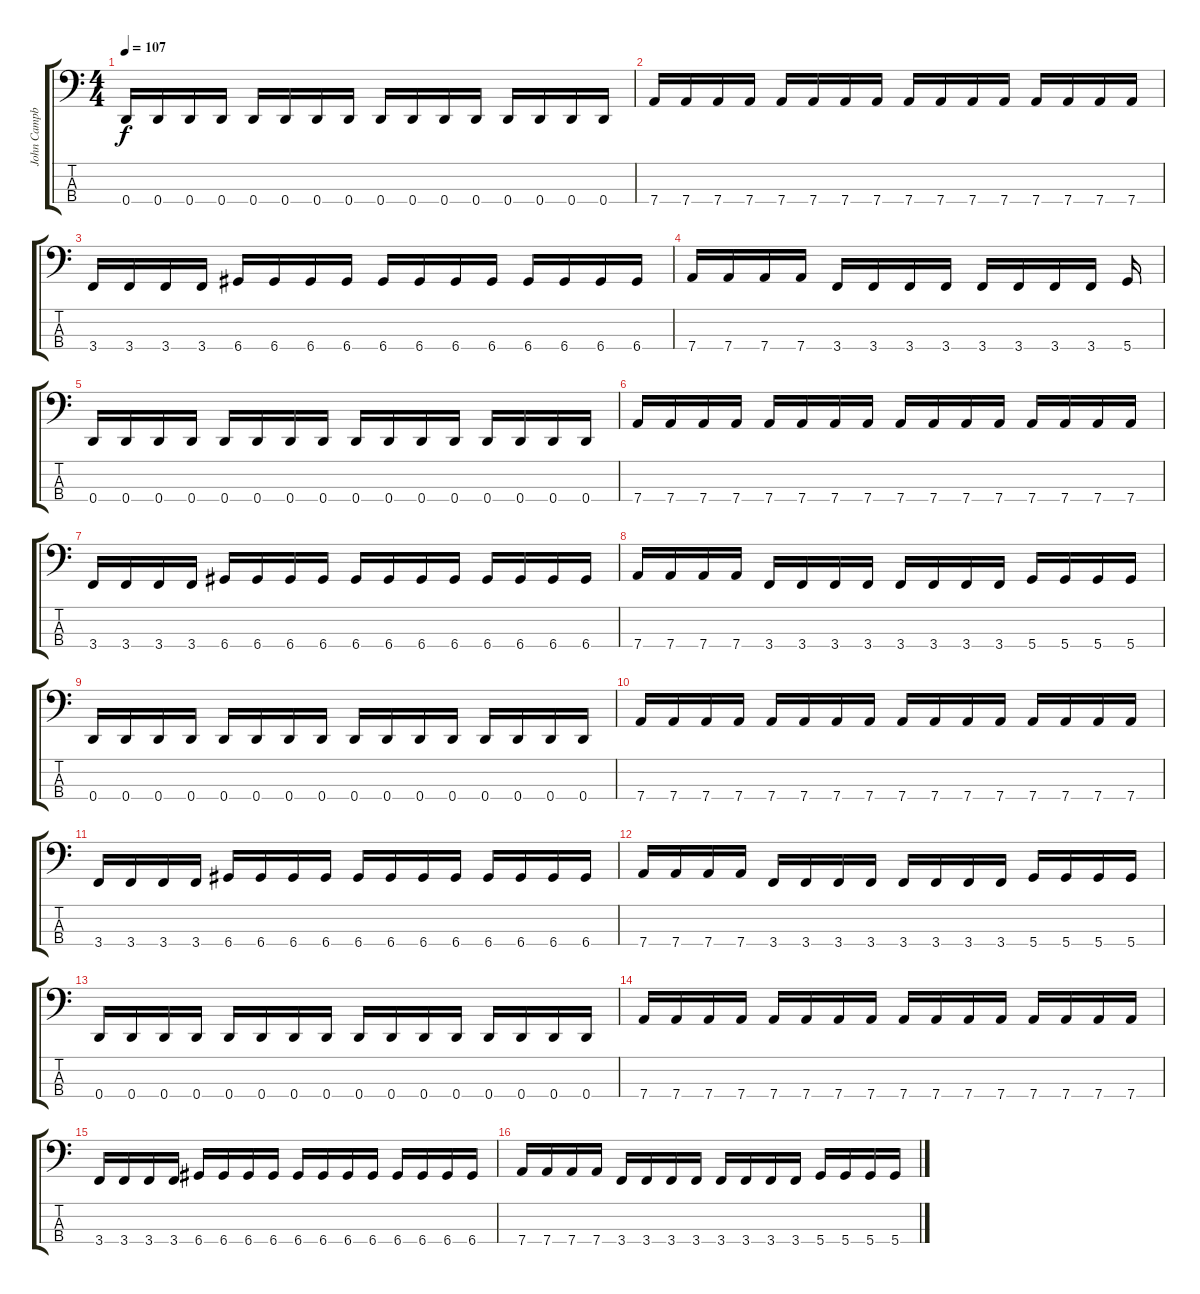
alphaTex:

\track ("John Campbell" "John Campb") {instrument electricbasspick}
\staff {score tabs}
\tuning (G2 D2 A1 D1) {hide}
\ts (4 4)
\tempo 107
\clef f4
\ks c
0.4.16{dy f} 0.4.16 0.4.16 0.4.16 0.4.16 0.4.16 0.4.16 0.4.16 0.4.16 0.4.16 0.4.16 0.4.16 0.4.16 0.4.16 0.4.16 0.4.16 |
7.4.16 7.4.16 7.4.16 7.4.16 7.4.16 7.4.16 7.4.16 7.4.16 7.4.16 7.4.16 7.4.16 7.4.16 7.4.16 7.4.16 7.4.16 7.4.16 |
3.4.16 3.4.16 3.4.16 3.4.16 6.4.16 6.4.16 6.4.16 6.4.16 6.4.16 6.4.16 6.4.16 6.4.16 6.4.16 6.4.16 6.4.16 6.4.16 |
7.4.16 7.4.16 7.4.16 7.4.16 3.4.16 3.4.16 3.4.16 3.4.16 3.4.16 3.4.16 3.4.16 3.4.16 5.4.16 |
0.4.16 0.4.16 0.4.16 0.4.16 0.4.16 0.4.16 0.4.16 0.4.16 0.4.16 0.4.16 0.4.16 0.4.16 0.4.16 0.4.16 0.4.16 0.4.16 |
7.4.16 7.4.16 7.4.16 7.4.16 7.4.16 7.4.16 7.4.16 7.4.16 7.4.16 7.4.16 7.4.16 7.4.16 7.4.16 7.4.16 7.4.16 7.4.16 |
3.4.16 3.4.16 3.4.16 3.4.16 6.4.16 6.4.16 6.4.16 6.4.16 6.4.16 6.4.16 6.4.16 6.4.16 6.4.16 6.4.16 6.4.16 6.4.16 |
7.4.16 7.4.16 7.4.16 7.4.16 3.4.16 3.4.16 3.4.16 3.4.16 3.4.16 3.4.16 3.4.16 3.4.16 5.4.16 5.4.16 5.4.16 5.4.16 |
0.4.16 0.4.16 0.4.16 0.4.16 0.4.16 0.4.16 0.4.16 0.4.16 0.4.16 0.4.16 0.4.16 0.4.16 0.4.16 0.4.16 0.4.16 0.4.16 |
7.4.16 7.4.16 7.4.16 7.4.16 7.4.16 7.4.16 7.4.16 7.4.16 7.4.16 7.4.16 7.4.16 7.4.16 7.4.16 7.4.16 7.4.16 7.4.16 |
3.4.16 3.4.16 3.4.16 3.4.16 6.4.16 6.4.16 6.4.16 6.4.16 6.4.16 6.4.16 6.4.16 6.4.16 6.4.16 6.4.16 6.4.16 6.4.16 |
7.4.16 7.4.16 7.4.16 7.4.16 3.4.16 3.4.16 3.4.16 3.4.16 3.4.16 3.4.16 3.4.16 3.4.16 5.4.16 5.4.16 5.4.16 5.4.16 |
0.4.16 0.4.16 0.4.16 0.4.16 0.4.16 0.4.16 0.4.16 0.4.16 0.4.16 0.4.16 0.4.16 0.4.16 0.4.16 0.4.16 0.4.16 0.4.16 |
7.4.16 7.4.16 7.4.16 7.4.16 7.4.16 7.4.16 7.4.16 7.4.16 7.4.16 7.4.16 7.4.16 7.4.16 7.4.16 7.4.16 7.4.16 7.4.16 |
3.4.16 3.4.16 3.4.16 3.4.16 6.4.16 6.4.16 6.4.16 6.4.16 6.4.16 6.4.16 6.4.16 6.4.16 6.4.16 6.4.16 6.4.16 6.4.16 |
7.4.16 7.4.16 7.4.16 7.4.16 3.4.16 3.4.16 3.4.16 3.4.16 3.4.16 3.4.16 3.4.16 3.4.16 5.4.16 5.4.16 5.4.16 5.4.16
